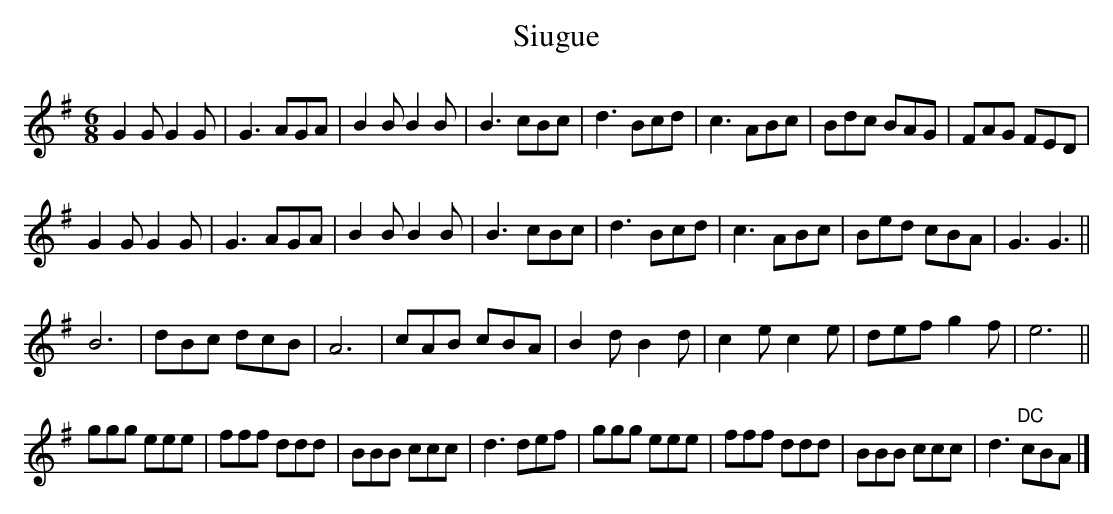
X:1
T:Siugue
M:6/8
K:G major
G2G G2G| G3AGA| B2B B2B| B3 cBc| \
d3 Bcd| c3 ABc| Bdc BAG| FAG FED|
G2G G2G| G3 AGA| B2B B2B| B3 cBc| \
d3 Bcd| c3 ABc| Bed cBA| G3 G3||
B6| dBc dcB| A6| cAB cBA|\
B2d B2d| c2e c2e| def g2f| e6||
ggg eee| fff ddd| BBB ccc| d3 def|\
ggg eee| fff ddd| BBB ccc| d3 "DC"cBA|]
